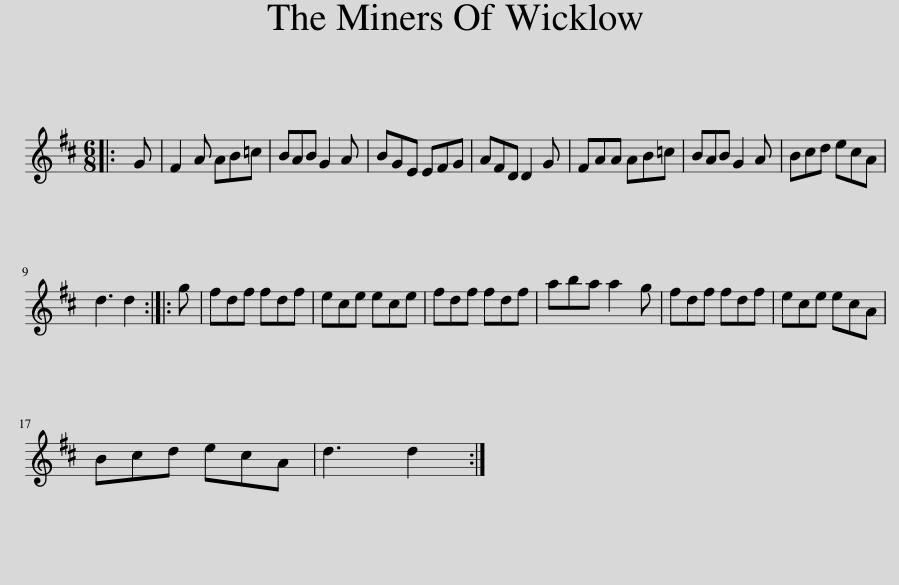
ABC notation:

X:1
L:1/8
M:6/8
I:linebreak $
K:D
V:1 treble
V:1
|: G | F2 A AB=c | BAB G2 A | BGE EFG | AFD D2 G | %5
 FAA AB=c | BAB G2 A | Bcd ecA |$ d3 d2 :: g | %10
 fdf fdf | ece ece | fdf fdf | aba a2 g | fdf fdf | %15
 ece ecA |$ Bcd ecA | d3 d2 :| %18
